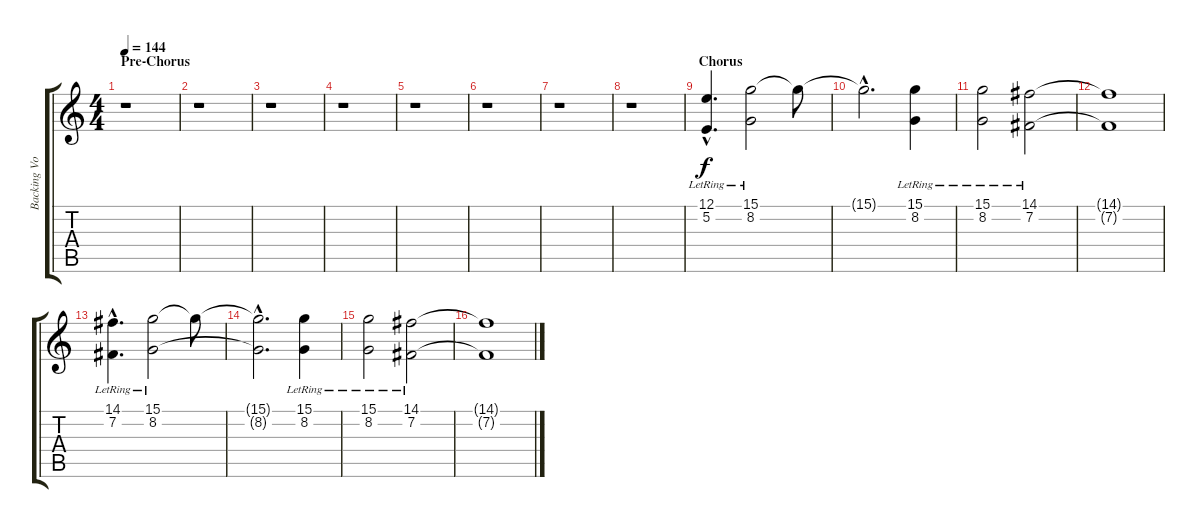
\track ("Backing Vocals" "Backing Vo") {instrument choiraahs}
\staff {score tabs}
\tuning (E4 B3 G3 D3 A2 E2) {hide}
\ts (4 4)
\section ("" "Pre-Chorus")
\tempo 144
\clef g2
\ks c
r.1{dy f} |
r.1 |
r.1 |
r.1 |
r.1 |
r.1 |
r.1 |
r.1 |
\section ("" "Chorus")
(12.1{hac lr} 5.2{hac lr}).4{d} (15.1{lr} 8.2{lr}).2 15.1{t}.8 |
15.1{hac t}.2{d} (15.1{lr} 8.2{lr}).4 |
(15.1{lr} 8.2{lr}).2 (14.1{lr} 7.2{lr}).2 |
(14.1{t} 7.2{t}).1 |
(14.1{hac lr} 7.2{hac lr}).4{d} (15.1{lr} 8.2{lr}).2 15.1{t}.8 |
(15.1{hac t} 8.2{hac t}).2{d} (15.1{lr} 8.2{lr}).4 |
(15.1{lr} 8.2{lr}).2 (14.1{lr} 7.2{lr}).2 |
(14.1{t} 7.2{t}).1
